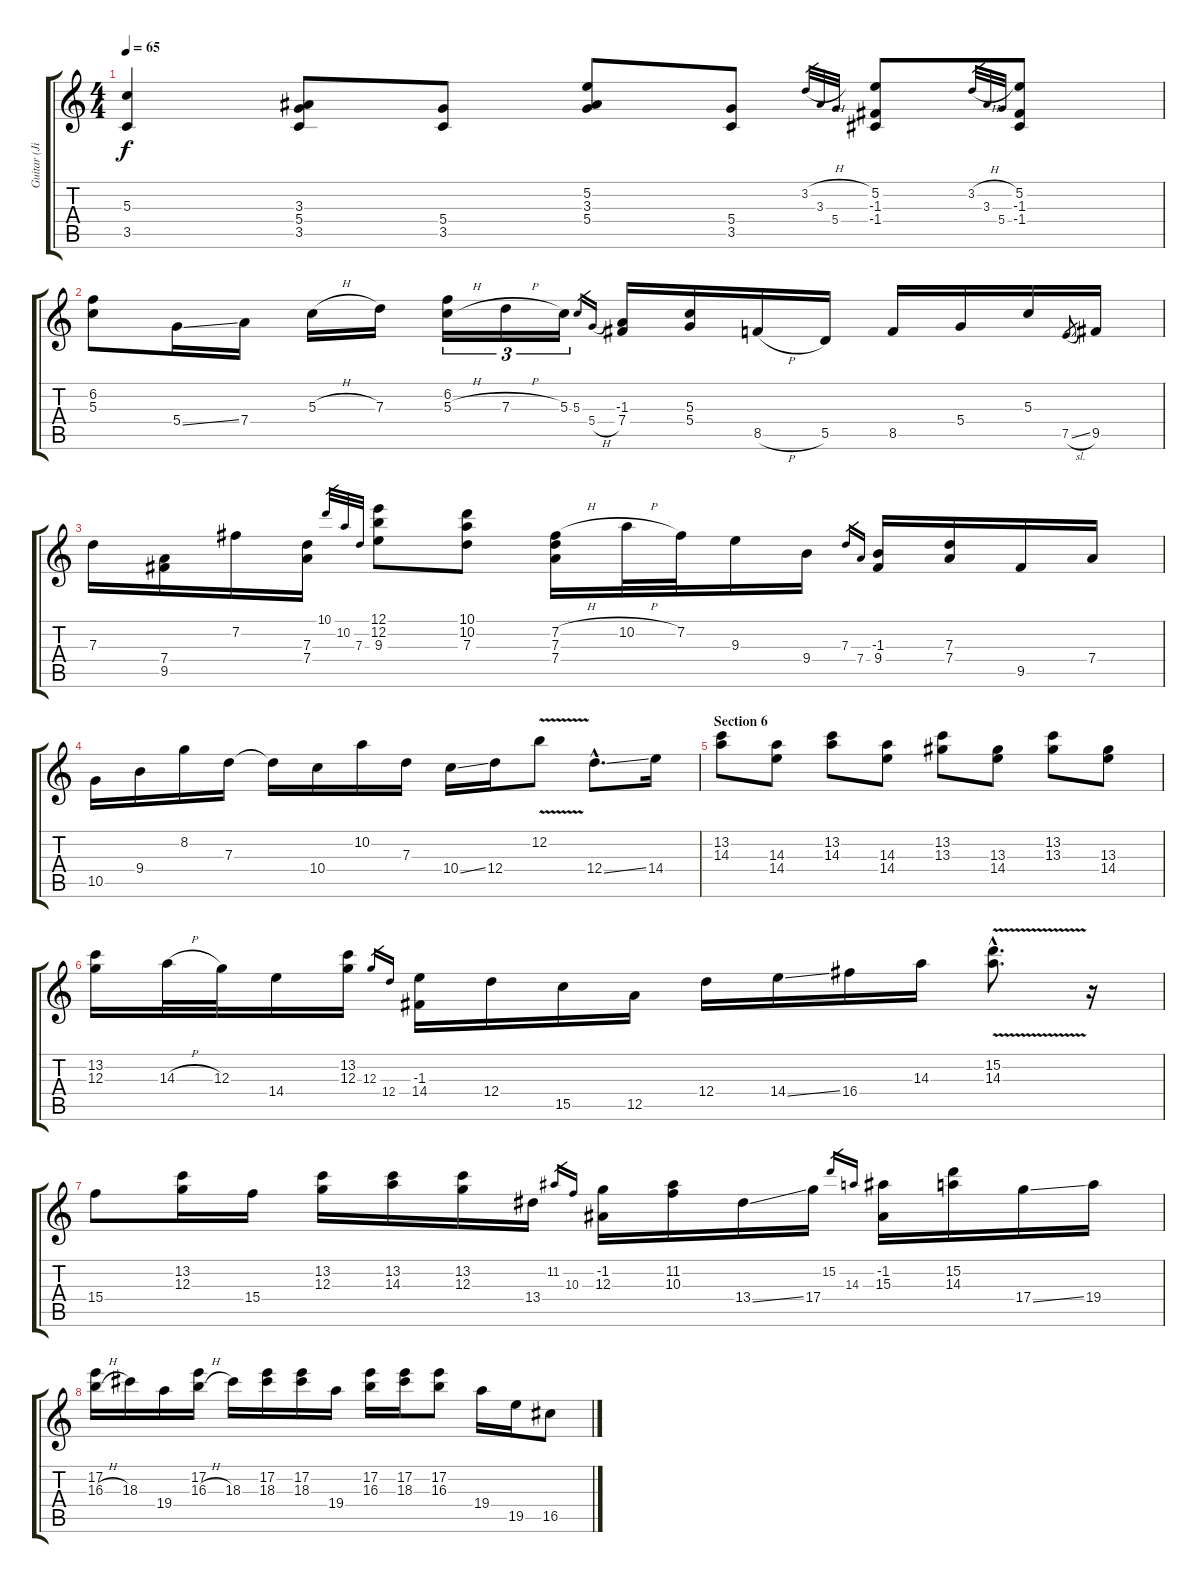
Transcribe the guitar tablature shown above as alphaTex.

\track ("Guitar (Jimi Hendrix)" "Guitar (Ji") {instrument electricguitarclean}
\staff {score tabs}
\tuning (E4 B3 G3 D3 A2 E2) {hide}
\ts (4 4)
\tempo 65
\clef g2
\ks c
(5.3 3.5).4{dy f} (3.3 5.4 3.5).8 (5.4 3.5).8 (5.2 3.3 5.4).8 (5.4 3.5).8 3.2{h}.32{gr} 3.3.32{gr} 5.4.32{gr} (5.2 -1.3 -1.4).8 3.2{h}.32{gr} 3.3.32{gr} 5.4.32{gr} (5.2 -1.3 -1.4).8 |
(6.2 5.3).8 5.4{ss}.16 7.4.16 5.3{h}.16 7.3.16 (6.2 5.3{h}).16{tu (3 2)} 7.3{h}.16{tu (3 2)} 5.3.16{tu (3 2)} 5.3.16{gr} 5.4{h}.16{gr} (-1.3 7.4).16 (5.3 5.4).16 8.5{h}.16 5.5.16 8.5.16 5.4.16 5.3.16 7.5{sl}.8{gr} 9.5.16 |
7.3.16 (7.4 9.5).16 7.2.16 (7.3 7.4).16 10.1.32{gr} 10.2.32{gr} 7.3.32{gr} (12.1 12.2 9.3).8 (10.1 10.2 7.3).8 (7.2{h} 7.3 7.4).16 10.2{h}.32 7.2.32 9.3.16 9.4.16 7.3.16{gr} 7.4.16{gr} (-1.3 9.4).16 (7.3 7.4).16 9.5.16 7.4.16 |
10.5.16 9.4.16 8.2.16 7.3.16 7.3{t}.16 10.4.16 10.2.16 7.3.16 10.4{ss}.16 12.4.16 12.2{v}.8 12.4{ss hac}.8{d} 14.4.16 |
\section ("" "Section 6")
(13.2 14.3).8 (14.3 14.4).8 (13.2 14.3).8 (14.3 14.4).8 (13.2 13.3).8 (13.3 14.4).8 (13.2 13.3).8 (13.3 14.4).8 |
(13.2 12.3).16 14.3{h}.32 12.3.32 14.4.16 (13.2 12.3).16 12.3.16{gr} 12.4.16{gr} (-1.3 14.4).16 12.4.16 15.5.16 12.5.16 12.4.16 14.4{ss}.16 16.4.16 14.3.16 (15.2{hac} 14.3{v hac}).8{d} r.16 |
15.4.8 (13.2 12.3).16 15.4.16 (13.2 12.3).16 (13.2 14.3).16 (13.2 12.3).16 13.4.16 11.2.16{gr} 10.3.16{gr} (-1.2 12.3).16 (11.2 10.3).16 13.4{ss}.16 17.4.16 15.2.16{gr} 14.3.16{gr} (-1.2 15.3).16 (15.2 14.3).16 17.4{ss}.16 19.4.16 |
(17.2 16.3{h}).16 18.3.16 19.4.16 (17.2 16.3{h}).16 18.3.16 (17.2 18.3).16 (17.2 18.3).16 19.4.16 (17.2 16.3).16 (17.2 18.3).16 (17.2 16.3).8 19.4.16 19.5.16 16.5.8
